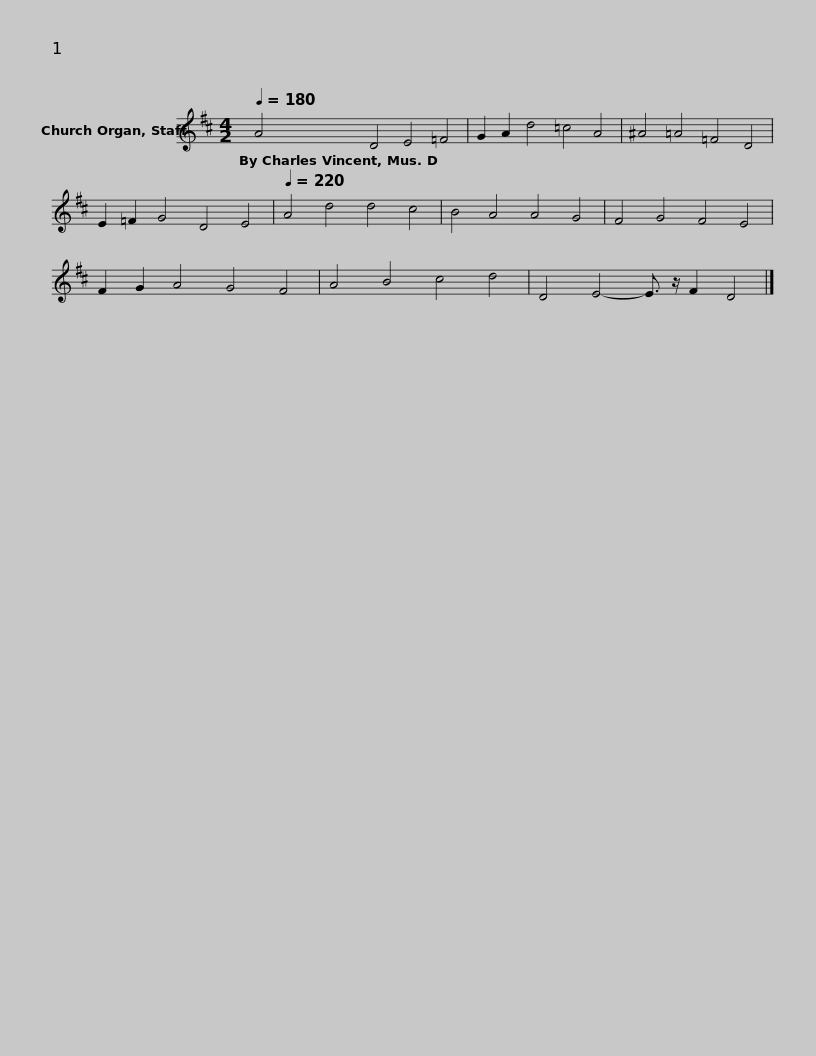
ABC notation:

X:1
L:1/8
Q:1/4=180
M:4/2
I:linebreak $
K:D
V:1 treble
V:1
 A4 D4 E4 =F4 | G2 A2 d4 =c4 A4 | ^A4 =A4 =F4 D4 | E2 =F2 G4 D4 E4 |[Q:1/4=220] A4 d4 d4 c4 | %5
 B4 A4 A4 G4 |$ F4 G4 F4 E4 | F2 G2 A4 G4 F4 | A4 B4 c4 d4 | D4 E4- E3/2 z/ F2 D4 |] %10
